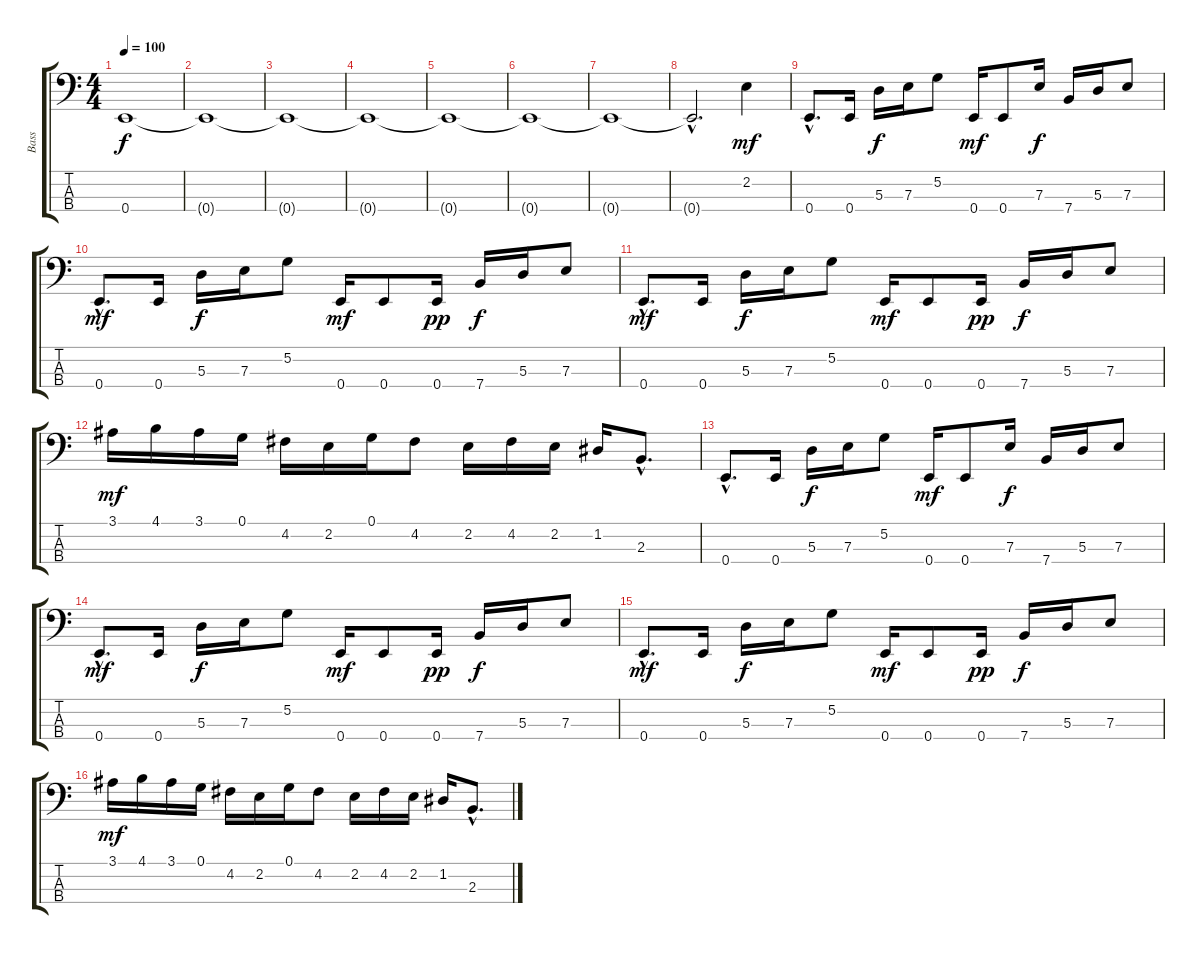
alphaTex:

\track ("Bass" "Bass") {instrument electricbassfinger}
\staff {score tabs}
\tuning (G2 D2 A1 E1) {hide}
\ts (4 4)
\tempo 100
\clef f4
\ks c
0.4.1{dy f instrument electricbassfinger} |
0.4{t}.1 |
0.4{t}.1 |
0.4{t}.1 |
0.4{t}.1 |
0.4{t}.1 |
0.4{t}.1 |
0.4{hac t}.2{d} 2.2.4{dy mf} |
0.4{hac}.8{d} 0.4.16 5.3.16{dy f} 7.3.16 5.2.8 0.4.16{dy mf} 0.4.8 7.3.16{dy f} 7.4.16 5.3.16 7.3.8 |
0.4{hac}.8{d dy mf} 0.4.16 5.3.16{dy f} 7.3.16 5.2.8 0.4.16{dy mf} 0.4.8 0.4.16{dy pp} 7.4.16{dy f} 5.3.16 7.3.8 |
0.4{hac}.8{d dy mf} 0.4.16 5.3.16{dy f} 7.3.16 5.2.8 0.4.16{dy mf} 0.4.8 0.4.16{dy pp} 7.4.16{dy f} 5.3.16 7.3.8 |
3.1.16{dy mf} 4.1.16 3.1.16 0.1.16 4.2.16 2.2.16 0.1.16 4.2.8 2.2.16 4.2.16 2.2.16 1.2.16 2.3{hac}.8{d} |
0.4{hac}.8{d} 0.4.16 5.3.16{dy f} 7.3.16 5.2.8 0.4.16{dy mf} 0.4.8 7.3.16{dy f} 7.4.16 5.3.16 7.3.8 |
0.4{hac}.8{d dy mf} 0.4.16 5.3.16{dy f} 7.3.16 5.2.8 0.4.16{dy mf} 0.4.8 0.4.16{dy pp} 7.4.16{dy f} 5.3.16 7.3.8 |
0.4{hac}.8{d dy mf} 0.4.16 5.3.16{dy f} 7.3.16 5.2.8 0.4.16{dy mf} 0.4.8 0.4.16{dy pp} 7.4.16{dy f} 5.3.16 7.3.8 |
3.1.16{dy mf} 4.1.16 3.1.16 0.1.16 4.2.16 2.2.16 0.1.16 4.2.8 2.2.16 4.2.16 2.2.16 1.2.16 2.3{hac}.8{d}
